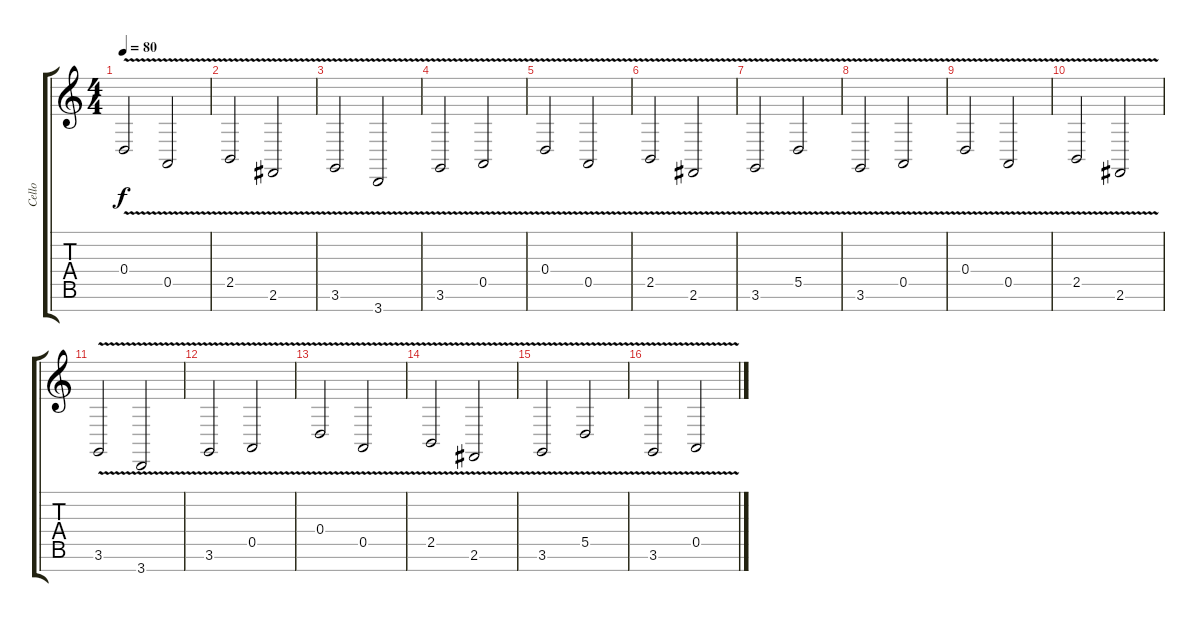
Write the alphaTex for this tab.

\track ("Cello" "Cello") {instrument cello}
\staff {score tabs}
\tuning (E4 B3 G3 D3 A2 E2 B1) {hide}
\ts (4 4)
\tempo 80
\clef g2
\ks c
0.4{v}.2{dy f instrument cello} 0.5{v}.2 |
2.5{v}.2 2.6{v}.2 |
3.6{v}.2 3.7{v}.2 |
3.6{v}.2 0.5{v}.2 |
0.4{v}.2 0.5{v}.2 |
2.5{v}.2 2.6{v}.2 |
3.6{v}.2 5.5{v}.2 |
3.6{v}.2 0.5{v}.2 |
0.4{v}.2 0.5{v}.2 |
2.5{v}.2 2.6{v}.2 |
3.6{v}.2 3.7{v}.2 |
3.6{v}.2 0.5{v}.2 |
0.4{v}.2 0.5{v}.2 |
2.5{v}.2 2.6{v}.2 |
3.6{v}.2 5.5{v}.2 |
3.6{v}.2 0.5{v}.2
